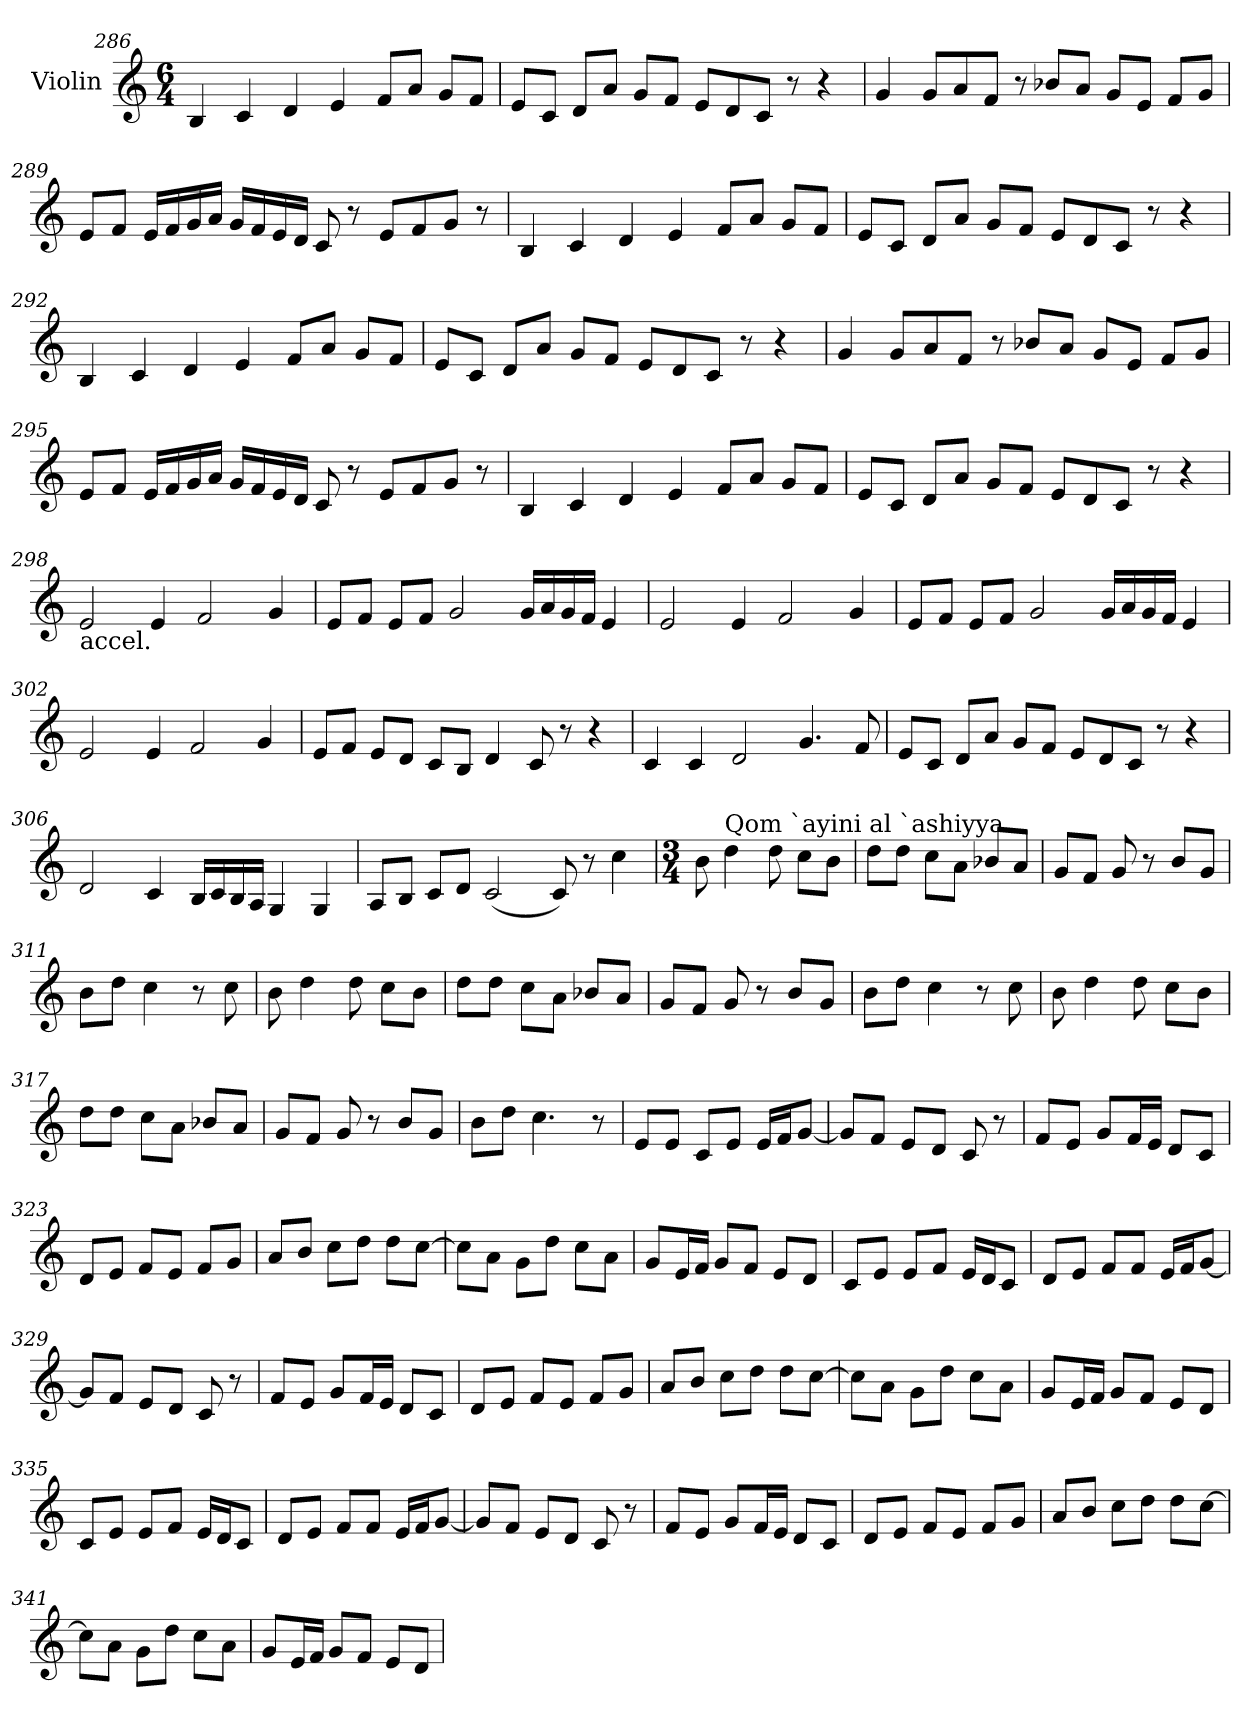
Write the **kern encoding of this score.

**kern
*part1
*staff1
*I"Violin
!!LO:PB:g=z
*clefG2
*k[]
*C:
*M6/4
=286
4B/
4c/
4d/
4e/
8f/L
8a/J
8g/L
8f/J
=287
8e/L
8c/J
8d/L
8a/J
8g/L
8f/J
8e/L
8d/
8c/J
8r
4r
!!LO:PB:g=z
=288
4g/
8g/L
8a/
8f/J
8r
8b-X/L
8a/J
8g/L
8e/J
8f/L
8g/J
!!LO:PB:g=z
=289
8e/L
8f/J
16e/LL
16f/
16g/
16a/JJ
16g/LL
16f/
16e/
16d/JJ
8c/
8r
8e/L
8f/
8g/J
8r
=290
4B/
4c/
4d/
4e/
8f/L
8a/J
8g/L
8f/J
!!LO:PB:g=z
=291
8e/L
8c/J
8d/L
8a/J
8g/L
8f/J
8e/L
8d/
8c/J
8r
4r
!!LO:PB:g=z
=292
4B/
4c/
4d/
4e/
8f/L
8a/J
8g/L
8f/J
=293
8e/L
8c/J
8d/L
8a/J
8g/L
8f/J
8e/L
8d/
8c/J
8r
4r
!!LO:PB:g=z
=294
4g/
8g/L
8a/
8f/J
8r
8b-X/L
8a/J
8g/L
8e/J
8f/L
8g/J
!!LO:PB:g=z
=295
8e/L
8f/J
16e/LL
16f/
16g/
16a/JJ
16g/LL
16f/
16e/
16d/JJ
8c/
8r
8e/L
8f/
8g/J
8r
=296
4B/
4c/
4d/
4e/
8f/L
8a/J
8g/L
8f/J
!!LO:PB:g=z
=297
8e/L
8c/J
8d/L
8a/J
8g/L
8f/J
8e/L
8d/
8c/J
8r
4r
!!LO:PB:g=z
=298
!LO:TX:b:t=accel.
2e/
4e/
2f/
4g/
=299
8e/L
8f/J
8e/L
8f/J
2g/
16g/LL
16a/
16g/
16f/JJ
4e/
=300
2e/
4e/
2f/
4g/
!!LO:PB:g=z
=301
8e/L
8f/J
8e/L
8f/J
2g/
16g/LL
16a/
16g/
16f/JJ
4e/
!!LO:PB:g=z
=302
2e/
4e/
2f/
4g/
=303
8e/L
8f/J
8e/L
8d/J
8c/L
8B/J
4d/
8c/
8r
4r
!!LO:PB:g=z
=304
4c/
4c/
2d/
4.g/
8f/
!!LO:PB:g=z
=305
8e/L
8c/J
8d/L
8a/J
8g/L
8f/J
8e/L
8d/
8c/J
8r
4r
=306
2d/
4c/
16B/LL
16c/
16B/
16A/JJ
4G/
4G/
!!LO:PB:g=z
=307
8A/L
8B/J
8c/L
8d/J
(2c/
8c/)
8r
4cc\
=308
*M3/4
*MM55
8b\
!LO:TX:a:t=Qom `ayini al `ashiyya
4dd\
8dd\
8cc\L
8b\J
=309
8dd\L
8dd\J
8cc\L
8a\J
8b-X/L
8a/J
=310
8g/L
8f/J
8g/
8r
8b/L
8g/J
=311
8b\L
8dd\J
4cc\
8r
8cc\
!!LO:PB:g=z
=312
8b\
4dd\
8dd\
8cc\L
8b\J
=313
8dd\L
8dd\J
8cc\L
8a\J
8b-X/L
8a/J
!!LO:PB:g=z
=314
8g/L
8f/J
8g/
8r
8b/L
8g/J
=315
8b\L
8dd\J
4cc\
8r
8cc\
=316
8b\
4dd\
8dd\
8cc\L
8b\J
=317
8dd\L
8dd\J
8cc\L
8a\J
8b-X/L
8a/J
!!LO:PB:g=z
=318
8g/L
8f/J
8g/
8r
8b/L
8g/J
=319
8b\L
8dd\J
4.cc\
8r
!!LO:PB:g=z
=320
8e/L
8e/J
8c/L
8e/J
16e/LL
16f/J
[8g/J
=321
8g/L]
8f/J
8e/L
8d/J
8c/
8r
=322
8f/L
8e/J
8g/L
16f/L
16e/JJ
8d/L
8c/J
=323
8d/L
8e/J
8f/L
8e/J
8f/L
8g/J
!!LO:PB:g=z
=324
8a/L
8b/J
8cc\L
8dd\J
8dd\L
[8cc\J
=325
8cc\L]
8a\J
8g\L
8dd\J
8cc\L
8a\J
!!LO:PB:g=z
=326
8g/L
16e/L
16f/JJ
8g/L
8f/J
8e/L
8d/J
=327
8c/L
8e/J
8e/L
8f/J
16e/LL
16d/J
8c/J
=328
8d/L
8e/J
8f/L
8f/J
16e/LL
16f/J
[8g/J
!!LO:PB:g=z
=329
8g/L]
8f/J
8e/L
8d/J
8c/
8r
=330
8f/L
8e/J
8g/L
16f/L
16e/JJ
8d/L
8c/J
!!LO:PB:g=z
=331
8d/L
8e/J
8f/L
8e/J
8f/L
8g/J
=332
8a/L
8b/J
8cc\L
8dd\J
8dd\L
[8cc\J
=333
8cc\L]
8a\J
8g\L
8dd\J
8cc\L
8a\J
=334
8g/L
16e/L
16f/JJ
8g/L
8f/J
8e/L
8d/J
!!LO:PB:g=z
=335
8c/L
8e/J
8e/L
8f/J
16e/LL
16d/J
8c/J
=336
8d/L
8e/J
8f/L
8f/J
16e/LL
16f/J
[8g/J
!!LO:PB:g=z
=337
8g/L]
8f/J
8e/L
8d/J
8c/
8r
=338
8f/L
8e/J
8g/L
16f/L
16e/JJ
8d/L
8c/J
=339
8d/L
8e/J
8f/L
8e/J
8f/L
8g/J
=340
8a/L
8b/J
8cc\L
8dd\J
8dd\L
[8cc\J
!!LO:PB:g=z
=341
8cc\L]
8a\J
8g\L
8dd\J
8cc\L
8a\J
=342
8g/L
16e/L
16f/JJ
8g/L
8f/J
8e/L
8d/J
=
*-
